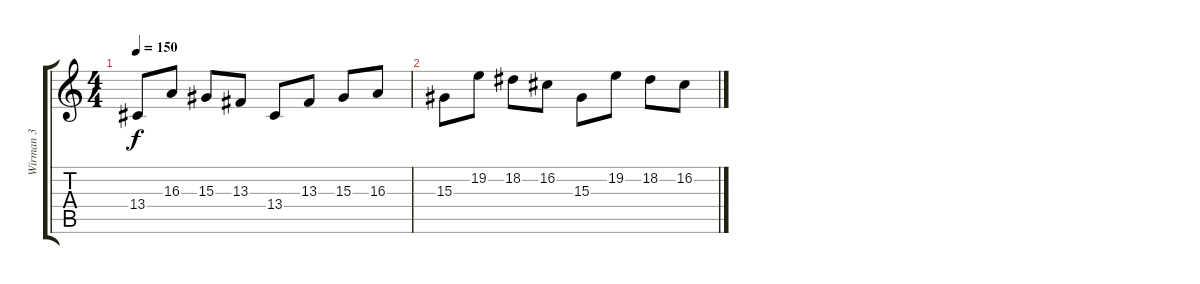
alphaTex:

\track ("Wirman 3" "Wirman 3") {instrument fx5brightness}
\staff {score tabs}
\tuning (D4 A3 F3 C3 G2 D2) {hide}
\ts (4 4)
\tempo 150
\clef g2
\ks c
13.4.8{dy f} 16.3.8 15.3.8 13.3.8 13.4.8 13.3.8 15.3.8 16.3.8 |
15.3.8 19.2.8 18.2.8 16.2.8 15.3.8 19.2.8 18.2.8 16.2.8
